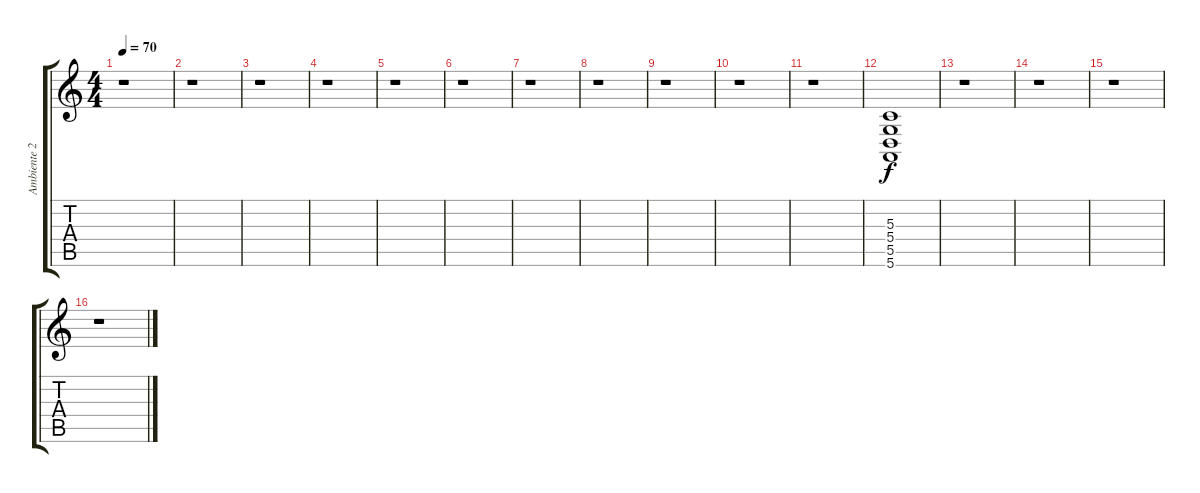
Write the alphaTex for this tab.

\track ("Ambiente 2" "Ambiente 2") {instrument gunshot}
\staff {score tabs}
\tuning (E4 B3 G3 D3 A2 E2) {hide}
\ts (4 4)
\tempo 70
\clef g2
\ks c
r.1{dy f} |
r.1 |
r.1 |
r.1 |
r.1 |
r.1 |
r.1 |
r.1 |
r.1 |
r.1 |
r.1 |
(5.3 5.4 5.5 5.6).1 |
r.1 |
r.1 |
r.1 |
r.1
